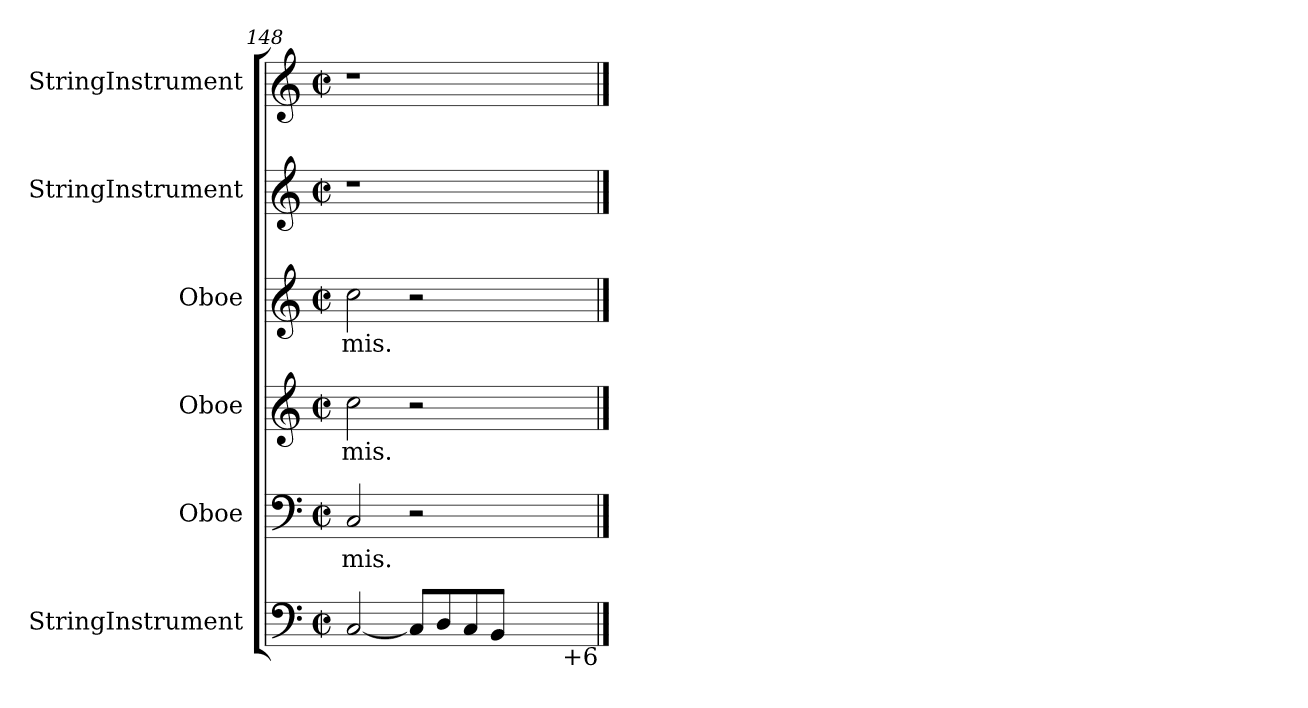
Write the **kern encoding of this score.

**kern	**kern	**text	**kern	**text	**kern	**text	**kern	**kern
*part6	*part5	*part5	*part4	*part4	*part3	*part3	*part2	*part1
*staff6	*staff5	*staff5	*staff4	*staff4	*staff3	*staff3	*staff2	*staff1
*I"StringInstrument	*I"Oboe	*	*I"Oboe	*	*I"Oboe	*	*I"StringInstrument	*I"StringInstrument
*I'Str	*I'Ob	*	*I'Ob	*	*I'Ob	*	*I'Str	*I'Str
*clefF4	*clefF4	*	*clefG2	*	*clefG2	*	*clefG2	*clefG2
*k[]	*k[]	*	*k[]	*	*k[]	*	*k[]	*k[]
*C:	*C:	*	*C:	*	*C:	*	*C:	*C:
*M2/2	*M2/2	*	*M2/2	*	*M2/2	*	*M2/2	*M2/2
*met(c|)	*met(c|)	*	*met(c|)	*	*met(c|)	*	*met(c|)	*met(c|)
=148	=148	=148	=148	=148	=148	=148	=148	=148
[2C/	2C/	-mis.	2cc\	-mis.	2cc\	-mis.	1r	1r
8C/L]	2r	.	2r	.	2r	.	.	.
8D/	.	.	.	.	.	.	.	.
8C/	.	.	.	.	.	.	.	.
8BB/J	.	.	.	.	.	.	.	.
2.ryy	2.ryy	.	2.ryy	.	2.ryy	.	2.ryy	2.ryy
!LO:TX:b:t=+6	!	!	!	!	!	!	!	!
==	==	==	==	==	==	==	==	==
*-	*-	*-	*-	*-	*-	*-	*-	*-
